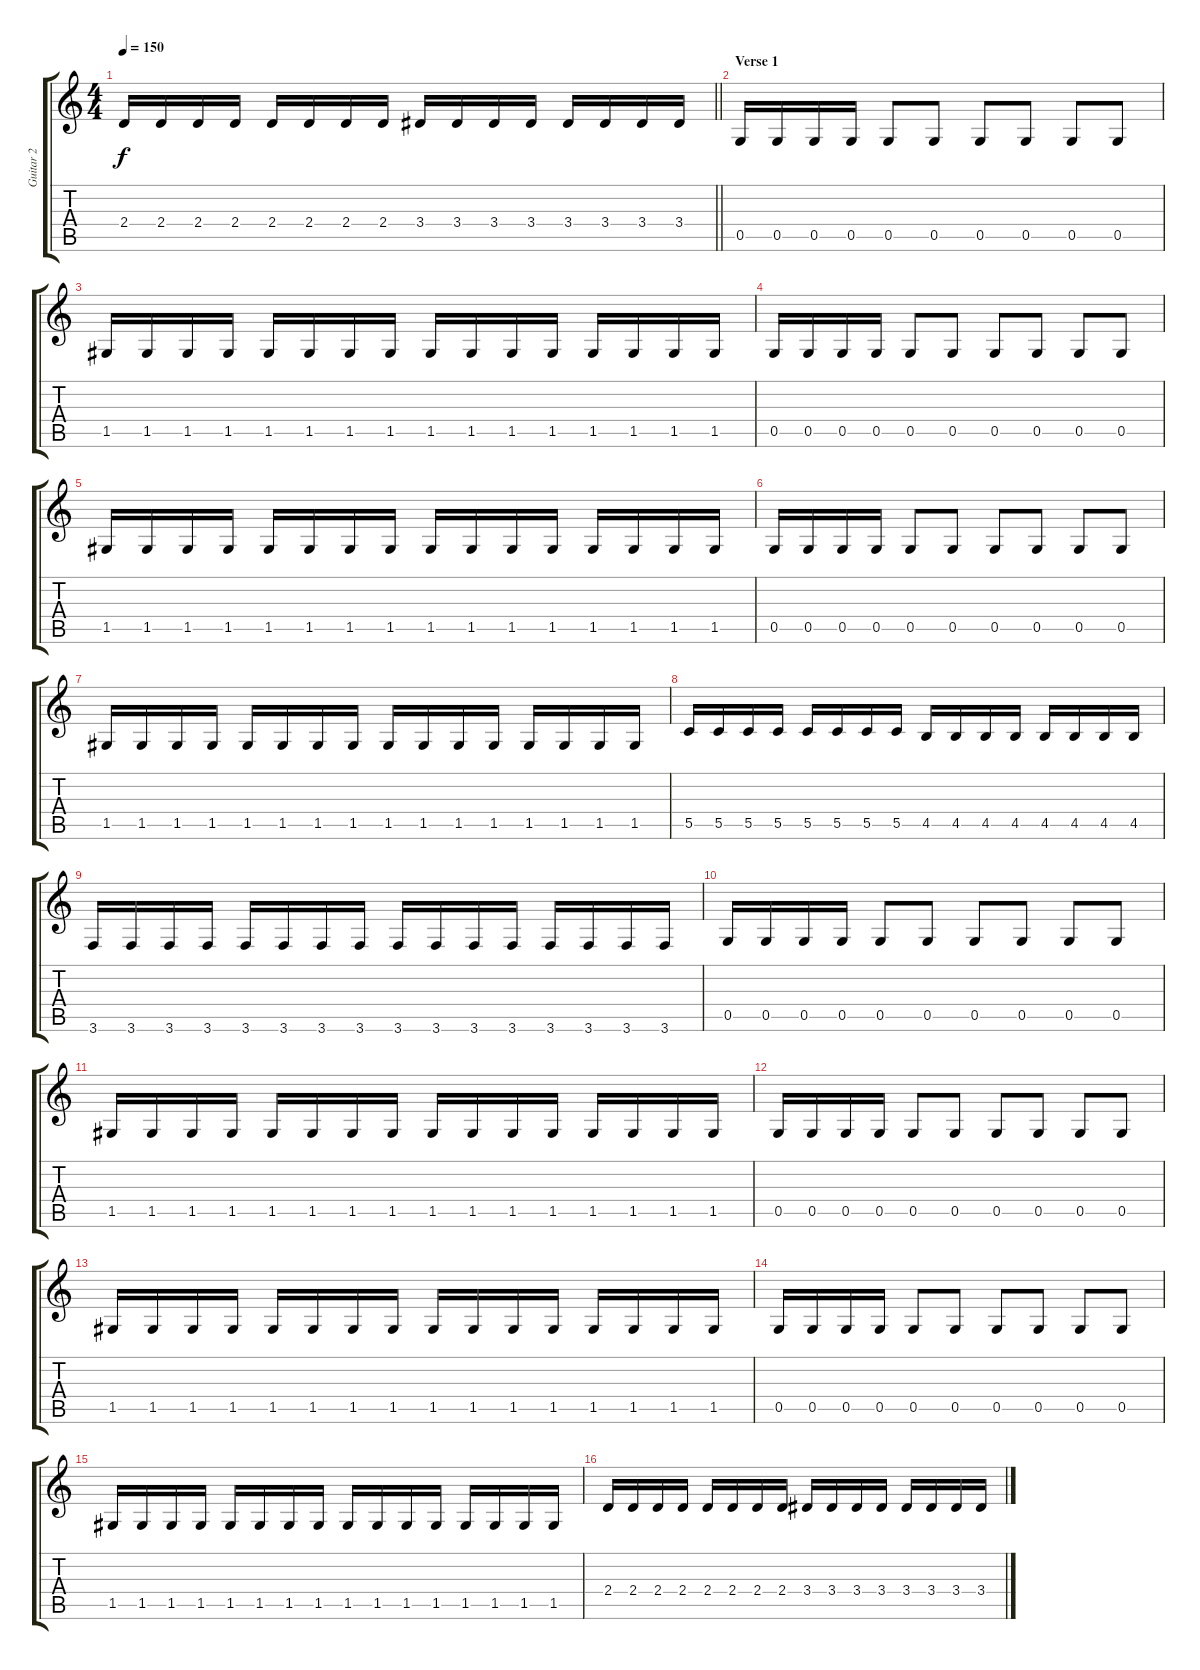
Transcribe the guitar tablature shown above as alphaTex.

\track ("Guitar 2" "Guitar 2") {instrument overdrivenguitar}
\staff {score tabs}
\tuning (D4 A3 F3 C3 G2 D2) {hide}
\ts (4 4)
\tempo 150
\clef g2
\barLineRight lightlight
\ks c
2.4.16{dy f} 2.4.16 2.4.16 2.4.16 2.4.16 2.4.16 2.4.16 2.4.16 3.4.16 3.4.16 3.4.16 3.4.16 3.4.16 3.4.16 3.4.16 3.4.16 |
\section ("" "Verse 1")
0.5.16 0.5.16 0.5.16 0.5.16 0.5.8 0.5.8 0.5.8 0.5.8 0.5.8 0.5.8 |
1.5.16 1.5.16 1.5.16 1.5.16 1.5.16 1.5.16 1.5.16 1.5.16 1.5.16 1.5.16 1.5.16 1.5.16 1.5.16 1.5.16 1.5.16 1.5.16 |
0.5.16 0.5.16 0.5.16 0.5.16 0.5.8 0.5.8 0.5.8 0.5.8 0.5.8 0.5.8 |
1.5.16 1.5.16 1.5.16 1.5.16 1.5.16 1.5.16 1.5.16 1.5.16 1.5.16 1.5.16 1.5.16 1.5.16 1.5.16 1.5.16 1.5.16 1.5.16 |
0.5.16 0.5.16 0.5.16 0.5.16 0.5.8 0.5.8 0.5.8 0.5.8 0.5.8 0.5.8 |
1.5.16 1.5.16 1.5.16 1.5.16 1.5.16 1.5.16 1.5.16 1.5.16 1.5.16 1.5.16 1.5.16 1.5.16 1.5.16 1.5.16 1.5.16 1.5.16 |
5.5.16 5.5.16 5.5.16 5.5.16 5.5.16 5.5.16 5.5.16 5.5.16 4.5.16 4.5.16 4.5.16 4.5.16 4.5.16 4.5.16 4.5.16 4.5.16 |
3.6.16 3.6.16 3.6.16 3.6.16 3.6.16 3.6.16 3.6.16 3.6.16 3.6.16 3.6.16 3.6.16 3.6.16 3.6.16 3.6.16 3.6.16 3.6.16 |
0.5.16 0.5.16 0.5.16 0.5.16 0.5.8 0.5.8 0.5.8 0.5.8 0.5.8 0.5.8 |
1.5.16 1.5.16 1.5.16 1.5.16 1.5.16 1.5.16 1.5.16 1.5.16 1.5.16 1.5.16 1.5.16 1.5.16 1.5.16 1.5.16 1.5.16 1.5.16 |
0.5.16 0.5.16 0.5.16 0.5.16 0.5.8 0.5.8 0.5.8 0.5.8 0.5.8 0.5.8 |
1.5.16 1.5.16 1.5.16 1.5.16 1.5.16 1.5.16 1.5.16 1.5.16 1.5.16 1.5.16 1.5.16 1.5.16 1.5.16 1.5.16 1.5.16 1.5.16 |
0.5.16 0.5.16 0.5.16 0.5.16 0.5.8 0.5.8 0.5.8 0.5.8 0.5.8 0.5.8 |
1.5.16 1.5.16 1.5.16 1.5.16 1.5.16 1.5.16 1.5.16 1.5.16 1.5.16 1.5.16 1.5.16 1.5.16 1.5.16 1.5.16 1.5.16 1.5.16 |
2.4.16 2.4.16 2.4.16 2.4.16 2.4.16 2.4.16 2.4.16 2.4.16 3.4.16 3.4.16 3.4.16 3.4.16 3.4.16 3.4.16 3.4.16 3.4.16
